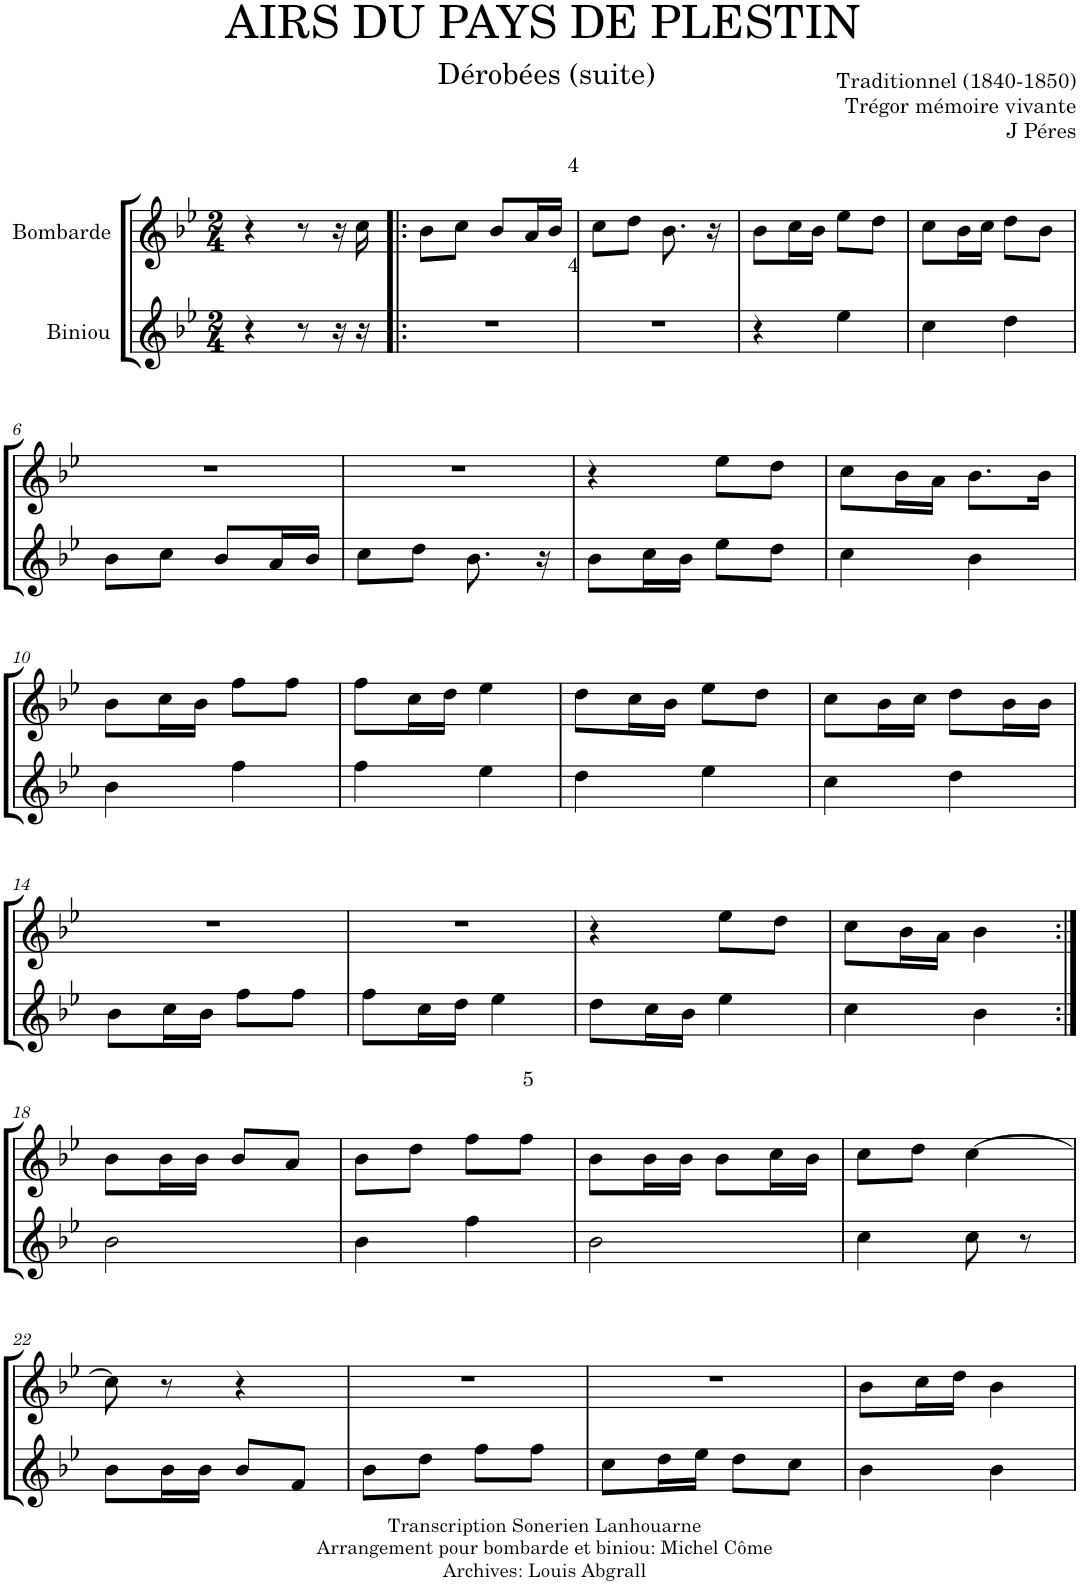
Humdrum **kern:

**kern	**kern
*part2	*part1
*staff2	*staff1
*I"Biniou	*I"Bombarde
*clefG2	*clefG2
*Trd-7c-12	*
*k[b-e-]	*k[b-e-]
*M2/4	*M2/4
=1	=1
4r	4r
8r	8r
16r	16r
!	!LO:TX:a:t=4
!LO:TX:a:t=4	!
16r	16cc\
=2!|:	=2!|:
2r	8b-\L
.	8cc\J
.	8b-/L
.	16a/L
.	16b-/JJ
=3	=3
2r	8cc\L
.	8dd\J
.	8.b-\
.	16r
=4	=4
4r	8b-\L
.	16cc\L
.	16b-\JJ
4ee-\	8ee-\L
.	8dd\J
=5	=5
4cc\	8cc\L
.	16b-\L
.	16cc\JJ
4dd\	8dd\L
.	8b-\J
!!LO:LB:g=z
=6	=6
8b-\L	2r
8cc\J	.
8b-/L	.
16a/L	.
16b-/JJ	.
=7	=7
8cc\L	2r
8dd\J	.
8.b-\	.
16r	.
=8	=8
8b-\L	4r
16cc\L	.
16b-\JJ	.
8ee-\L	8ee-\L
8dd\J	8dd\J
=9	=9
4cc\	8cc\L
.	16b-\L
.	16a\JJ
4b-\	8.b-\L
.	16b-\Jk
!!LO:LB:g=z
=10	=10
4b-\	8b-\L
.	16cc\L
.	16b-\JJ
4ff\	8ff\L
.	8ff\J
=11	=11
4ff\	8ff\L
.	16cc\L
.	16dd\JJ
4ee-\	4ee-\
=12	=12
4dd\	8dd\L
.	16cc\L
.	16b-\JJ
4ee-\	8ee-\L
.	8dd\J
=13	=13
4cc\	8cc\L
.	16b-\L
.	16cc\JJ
4dd\	8dd\L
.	16b-\L
.	16b-\JJ
!!LO:LB:g=z
=14	=14
8b-\L	2r
16cc\L	.
16b-\JJ	.
8ff\L	.
8ff\J	.
=15	=15
8ff\L	2r
16cc\L	.
16dd\JJ	.
4ee-\	.
=16	=16
8dd\L	4r
16cc\L	.
16b-\JJ	.
4ee-\	8ee-\L
.	8dd\J
=17	=17
4cc\	8cc\L
.	16b-\L
.	16a\JJ
4b-\	4b-\
!!LO:LB:g=z
=18:|!	=18:|!
!	!LO:TX:a:t=5
2b-\	8b-\L
.	16b-\L
.	16b-\JJ
.	8b-/L
.	8a/J
=19	=19
4b-\	8b-\L
.	8dd\J
4ff\	8ff\L
.	8ff\J
=20	=20
2b-\	8b-\L
.	16b-\L
.	16b-\JJ
.	8b-\L
.	16cc\L
.	16b-\JJ
=21	=21
4cc\	8cc\L
.	8dd\J
8cc\	[4cc\
8r	.
!!LO:LB:g=z
=22	=22
8b-\L	8cc\]
16b-\L	8r
16b-\JJ	.
8b-/L	4r
8f/J	.
=23	=23
8b-\L	2r
8dd\J	.
8ff\L	.
8ff\J	.
=24	=24
8cc\L	2r
16dd\L	.
16ee-\JJ	.
8dd\L	.
8cc\J	.
=25	=25
4b-\	8b-\L
.	16cc\L
.	16dd\JJ
4b-\	4b-\
=	=
*-	*-
